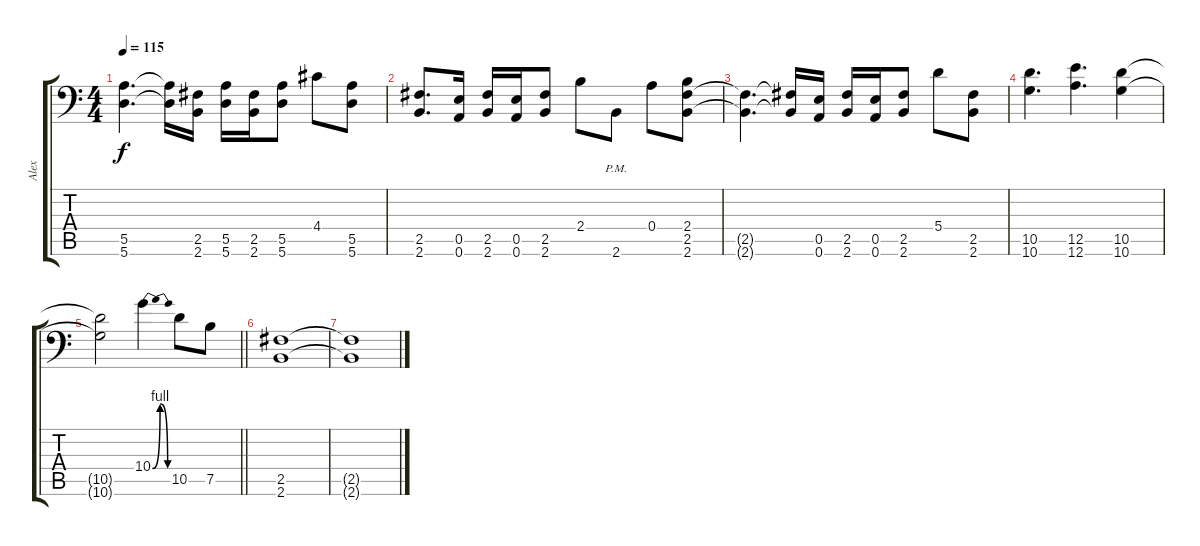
\track ("Alex" "Alex") {instrument distortionguitar}
\staff {score tabs}
\tuning (B3 Gb3 D3 A2 E2 A1) {hide}
\ts (4 4)
\tempo 115
\clef f4
\ks c
(5.5{t} 5.6{t}).4{d dy f} (5.5{t} 5.6{t}).16 (2.5 2.6).16 (5.5 5.6).16 (2.5 2.6).16 (5.5 5.6).8 4.4.8 (5.5 5.6).8 |
(2.5 2.6).8{d} (0.5 0.6).16 (2.5 2.6).16 (0.5 0.6).16 (2.5 2.6).8 2.4.8 2.6{pm}.8 0.4.8 (2.4 2.5 2.6).8 |
(2.5{t} 2.6{t}).4{d} (2.5{t} 2.6{t}).16 (0.5 0.6).16 (2.5 2.6).16 (0.5 0.6).16 (2.5 2.6).8 5.4.8 (2.5 2.6).8 |
(10.5 10.6).4{d} (12.5 12.6).4{d} (10.5 10.6).4 |
\barLineRight lightlight
(10.5{t} 10.6{t}).2 10.4{be (bendrelease 0 0 20 4 30 4 60 0)}.4 10.5.8 7.5.8 |
(2.5 2.6).1 |
(2.5{t} 2.6{t}).1
